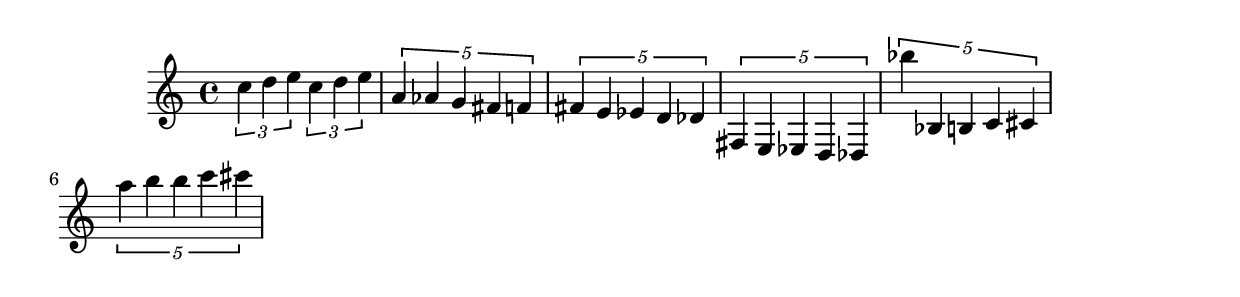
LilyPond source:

\header {

    texidoc = "Tuplet brackets stay clear of the staff. The
slope is determined by the graphical characteristic of the notes, but
if the musical pattern does not follow graphical slope, then the
bracket is horizontal

The bracket direction is determined by the dominating stem direction.
 
"

}

\layout {
  ragged-right = ##t 
}

\version "2.16.0"

\new Voice {
  \relative c'' {
    \times 2/3 { c4 d e}
    \times 2/3 { c4 d e}
  }
  
  \relative c' {
    \times 4/5 { a'4 as g fis f }
    \times 4/5 { fis4 e es d des }
    \times 4/5 { fis,4 e es d des }
    \times 4/5 { bes'''4 bes,, b c cis }
    \times 4/5 { a''4 b b c cis }
  }
}

